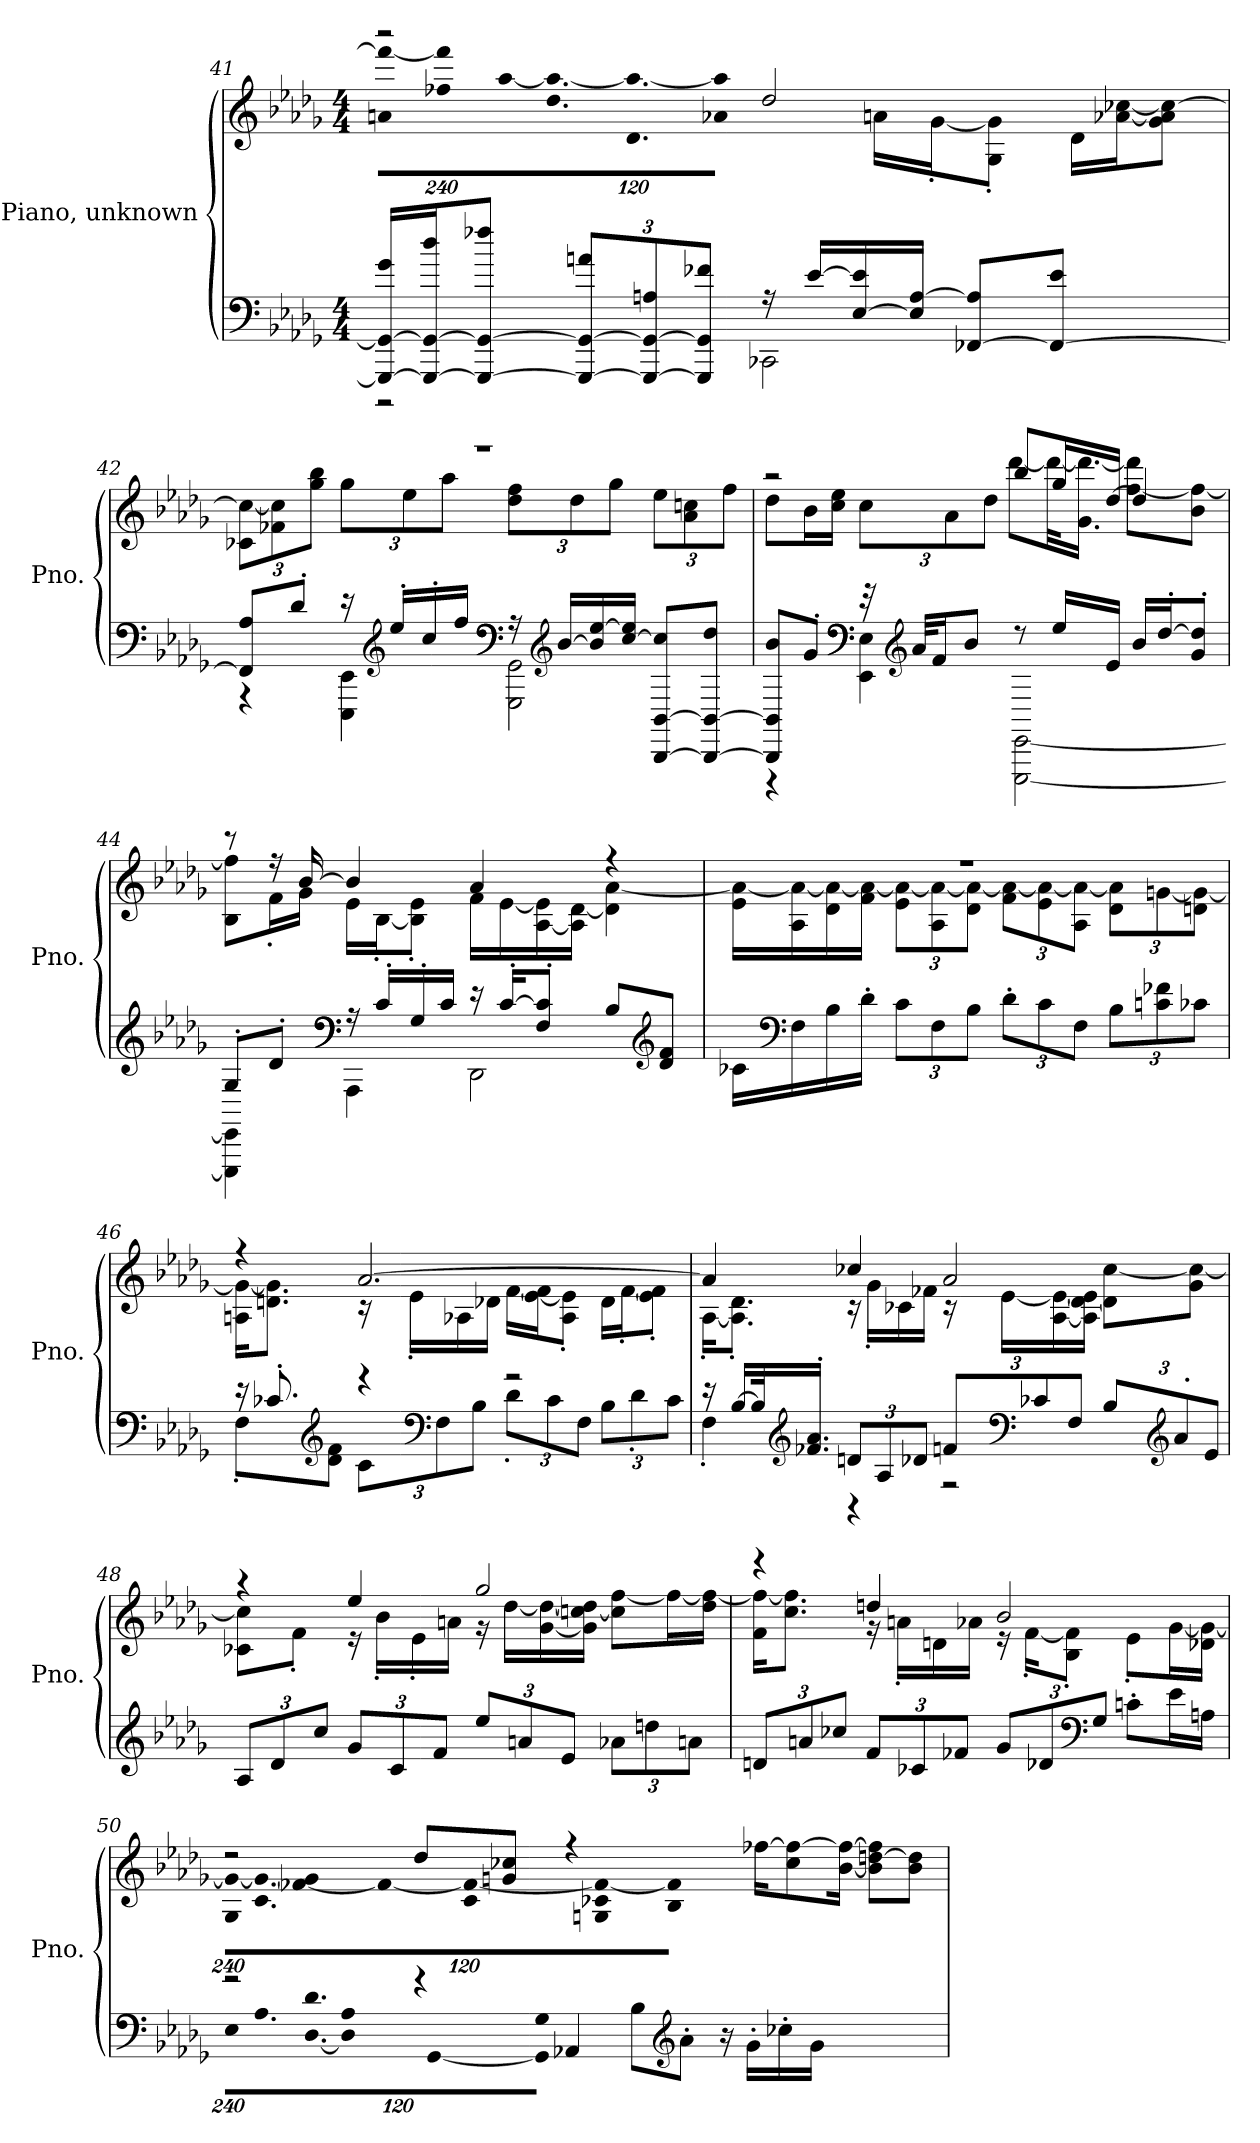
**kern	**kern
*part1	*part1
*staff2	*staff1
*I"Piano, unknown	*
*I'Pno.	*
!!LO:LB:g=z
*clefF4	*clefG2
*k[b-e-a-d-g-]	*k[b-e-a-d-g-]
*M4/4	*M4/4
=41	=41
*^	*^
*	*	*	*Xbrackettup
!	!	!	!LO:N:vis=16
16GGG-/_ 16GG-/_ 16g-/LL	2r	2r	1920%137an\ 1920%137fff-\_LL
16GGG-/_ 16GG-/_ 16dd-/J	.	.	.
!	!	!	!LO:N:vis=16
.	.	.	1920%137ff-X\ 1920%137fff-\]
8GGG-/_ 8GG-/_ 8ff-X/J	.	.	.
!	!	!	!LO:N:vis=16
.	.	.	[1920%137aa-\
!	!	!	!LO:N:vis=16.
.	.	.	960%103dd-\ 960%103aa-\_
*Xbrackettup	*	*	*
12GGG-/_ 12GG-/_ 12an/L	.	.	.
!	!	!	!LO:N:vis=16.
.	.	.	960%103d-\ 960%103aa-\_
12GGG-/_ 12GG-/_ 12An/	.	.	.
12GGG-/] 12GG-/] 12f-X/J	.	.	.
!	!	!	!LO:N:vis=16
.	.	.	1920%137a-X\ 1920%137aa-\]JJ
16r	2CC-X\	2dd-/	16an\LL
[16e-/LL	.	.	[16g-'\J
[16E-/ 16e-/]	.	.	8G-\' 8g-\]'J
16E-/] [16A/JJ	.	.	.
[8FF-X/ 8A/]L	.	.	16d-\LL
.	.	.	[16a-X\ [16cc-X\J
8FF-/_ 8e-/J	.	.	8g-\ 8a-\] 8cc-\_J
!!LO:PB:g=z	!!
=42	=42	=42	=42
8FF-/] 8A-/L	4r	1r	12c-X\ 12cc-\_L
.	.	.	12f-X\ 12cc-\]
8d-'/J	.	.	.
.	.	.	12gg-\ 12bb-\J
16r	4EEE-\ 4EE-\	.	12gg-\L
*clefG2	*	*	*
16ee-'/LL	.	.	.
.	.	.	12ee-\
16cc'/	.	.	.
.	.	.	12aa-\J
16ff/JJ	.	.	.
*clefF4	*	*	*
16r	2GGG-\ 2GG-\	.	12dd-\ 12ff\L
*clefG2	*	*	*
[16b-/LL	.	.	.
.	.	.	12dd-\
16b-/] [16ee-/	.	.	.
.	.	.	12gg-\J
[16cc/ 16ee-/]JJ	.	.	.
[8BBB-/ [8BB-/ 8cc/]L	.	.	12ee-\L
.	.	.	12a-\ 12ccn\
8BBB-/_ 8BB-/_ 8dd-/J	.	.	.
.	.	.	12ff\J
!!LO:LB:g=z	!!
=43	=43	=43	=43
8BBB-/] 8BB-/] 8b-/L	4r	2r	8dd-\L
8g-'/J	.	.	16b-\L
.	.	.	16cc\ 16ee-\JJ
*clefF4	*	*	*
32r	4EE-\ 4E-\	.	12cc\L
*clefG2	*	*	*
32a-/KLL	.	.	.
16f/J	.	.	.
.	.	.	12a-\
8b-/J	.	.	.
.	.	.	12dd-\J
8r	[2EEE-\ [2EE-\	8bb-/L	[8ddd-\L
16ee-/LL	.	16gg-/L	32ddd-\KL_
.	.	.	16.g-\ 16.ddd-\_JJ
16e-/JJ	.	[16dd-/JJ	.
16b-/LL	.	4dd-/]	[8ff\ 8ddd-\]L
[16dd-'/J	.	.	.
8g-/' 8dd-/]'J	.	.	8b-\ 8ff\_J
=44	=44	=44	=44
8G-'/L	4EEE-\] 4EE-\]	8r	8B-\ 8ff\]L
8d-'/J	.	16r	16f'\L
.	.	[16b-/	16g-\JJ
*clefF4	*	*	*
16r	4AAA-\	4b-/]	16e-\LL
16c'/LL	.	.	[16B-'\J
16G-'/	.	.	8B-\]' 8e-\'J
16c/JJ	.	.	.
16r	2DD-\	4a-/	16f\LL
[16c'/KL	.	.	[16e-\
8F/' 8c/]'J	.	.	[16A-\ 16e-\]
.	.	.	16A-\] [16d-\JJ
8B-/L	.	4r	4d-\] [4a-\
*clefG2	*	*	*
8d-/ 8f/J	.	.	.
*v	*v	*	*
!!LO:LB:g=z	!!
=45	=45	=45
16c-X\LL	1r	16e-\ 16a-\_LL
*clefF4	*	*
16F\	.	16A-\ 16a-\_
16B-\	.	16d-\ 16a-\_
16d-'\JJ	.	16f\ 16a-\_JJ
12c-\L	.	12e-\ 12a-\_L
12F\	.	12A-\ 12a-\_
12B-\J	.	12d-\ 12a-\_J
12d-'\L	.	12f\ 12a-\_L
12c-\	.	12e-\ 12a-\_
12F\J	.	12A-\ 12a-\_J
12B-\L	.	12d-\ 12a-\]L
12cn\ 12f-X\	.	[12gn\
12c-X\J	.	12dn\ 12g\_J
!!LO:LB:g=z	!!
=46	=46	=46
*^	*	*
16r	8F'\L	4r	16An\ 16g\_KL
8.c-X'/	.	.	8.dn\ 8.g\]J
*clefG2	*	*	*
.	8d-\ 8f\J	.	.
4r	12c-\L	[2.a-/	16r
.	.	.	16e-'\LL
*clefF4	*	*	*
.	12F\	.	.
.	.	.	16A-X\
.	12B-\J	.	.
.	.	.	16d-X\JJ
2r	12d-'\L	.	[16f\LL
.	.	.	[16e-\ 16f\]J
.	12c-\	.	.
.	.	.	8A-\' 8e-\]'J
.	12F\J	.	.
.	12B-\L	.	16d-\LL
.	.	.	[16f'\J
.	12d-'\	.	.
.	.	.	8e-\' 8f\]'J
.	12c-\J	.	.
!!LO:LB:g=z	!!
=47	=47	=47	=47
16r	4F'\	4a-/]	[16A-'\KL
[16B-/LL	.	.	8.A-\]' 8.d-\'J
32B-/K]	.	.	.
*clefG2	*	*	*
16.f-X/' 16.a-/'JJ	.	.	.
12dn/L	4r	4cc-X/	16r
.	.	.	16g-'\LL
12A-/	.	.	.
.	.	.	16c-X\
12d-X/J	.	.	.
.	.	.	16f-X\JJ
12fn/L	2r	2a-/	16r
.	.	.	[16e-\LL
*clefF4	*	*	*
12c-X/	.	.	.
.	.	.	[16A-\ 16e-\_
12F/J	.	.	.
.	.	.	16A-\] [16d-\ 16e-\]JJ
12B-/L	.	.	8d-\] [8cc-\L
*clefG2	*	*	*
12a-'/	.	.	.
.	.	.	8g-\ 8cc-\_J
12e-/J	.	.	.
*v	*v	*	*
!!LO:LB:g=z	!!
=48	=48	=48
12A-/L	4r	8c-X\ 8cc-\]L
12d-/	.	.
.	.	8f'\J
12cc/J	.	.
12g-/L	4ee-/	16r
.	.	16b-'\LL
12c/	.	.
.	.	16e-'\
12f/J	.	.
.	.	16an\JJ
12ee-/L	2gg-/	16r
.	.	[16dd-\LL
12an/	.	.
.	.	[16g-\ 16dd-\_
12e-/J	.	.
.	.	16g-\] [16ccn\ 16dd-\]JJ
12a-X\L	.	8cc\] [8ff\L
12ddn\	.	.
.	.	16ff\L_
12an\J	.	.
.	.	16dd-\ 16ff\_JJ
=49	=49	=49
12dn/L	4r	16f\ 16ff\_KL
.	.	8.cc\ 8.ff\]J
12an/	.	.
12cc-X/J	.	.
12f/L	4ddn/	16r
.	.	16an'\LL
12c-X/	.	.
.	.	16dn\
12f-X/J	.	.
.	.	16a-X\JJ
12g-/L	2b-/	16r
.	.	[16f'\KL
12d-X/	.	.
.	.	8B-\' 8f\]'J
*clefF4	*	*
12G-/J	.	.
8cn'\L	.	8e-'\L
16e-\L	.	[16g-\L
16An\JJ	.	16d-X\ 16g-\_JJ
!!LO:PB:g=z	!!
=50	=50	=50
*^	*	*
!	!LO:N:vis=16	!	!LO:N:vis=16
2r	1920%137E-\LL	2r	1920%137G-\ 1920%137g-\_LL
!	!LO:N:vis=16.	!	!LO:N:vis=16.
.	960%103A-\	.	960%103c\ 960%103g-\_
!	!LO:N:vis=16.	!	!LO:N:vis=32
.	[960%103D-\ 960%103d-\	.	[640%23f-X\ 640%23g-\]K
!	!	!	!LO:N:vis=16
.	.	.	1920%137f-\_
!	!LO:N:vis=16	!	!LO:N:vis=16
.	1920%137D-\] 1920%137A-\	.	1920%137c\ 1920%137f-\_
!	!LO:N:vis=16	!	!LO:N:vis=16
.	[1920%137GG-\	.	1920%137Gn\ 1920%137c-X\ 1920%137f-\_
!	!LO:N:vis=16	!	!LO:N:vis=16
.	1920%137GG-\] 1920%137G-\JJ	.	1920%137B-\ 1920%137f-\]JJ
4r	8B-\L	8dd-/L	[16ff-X\KL
.	.	.	8cc\ 8ff-\_
*clefG2	*	*	*
.	8a-'\J	8gn/ 8cc-X/J	.
.	.	.	[16b-\ 16ff-\_Jk
4f-X/	16r	4r	8b-\] [8ddn\ 8ff-\]L
.	16g-'\LL	.	.
.	16cc-X'\	.	8b-\ 8dd\_J
.	16g-\JJ	.	.
*v	*v	*	*
*	*v	*v
=	=
*-	*-
